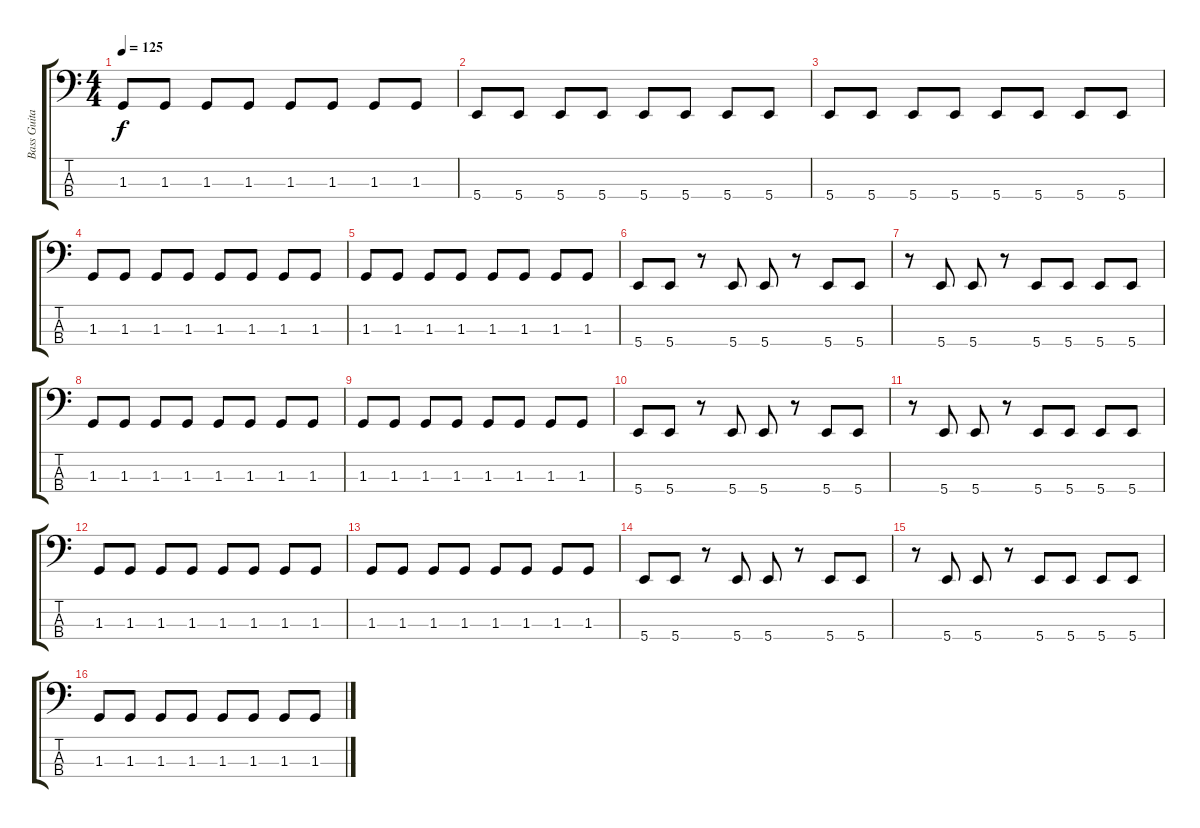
\track ("Bass Guitar" "Bass Guita") {instrument electricbassfinger}
\staff {score tabs}
\tuning (Gb2 B1 Gb1 B0) {hide}
\ts (4 4)
\tempo 125
\clef f4
\ks c
1.3.8{dy f} 1.3.8 1.3.8 1.3.8 1.3.8 1.3.8 1.3.8 1.3.8 |
5.4.8 5.4.8 5.4.8 5.4.8 5.4.8 5.4.8 5.4.8 5.4.8 |
5.4.8 5.4.8 5.4.8 5.4.8 5.4.8 5.4.8 5.4.8 5.4.8 |
1.3.8 1.3.8 1.3.8 1.3.8 1.3.8 1.3.8 1.3.8 1.3.8 |
1.3.8 1.3.8 1.3.8 1.3.8 1.3.8 1.3.8 1.3.8 1.3.8 |
5.4.8 5.4.8 r.8 5.4.8 5.4.8 r.8 5.4.8 5.4.8 |
r.8 5.4.8 5.4.8 r.8 5.4.8 5.4.8 5.4.8 5.4.8 |
1.3.8 1.3.8 1.3.8 1.3.8 1.3.8 1.3.8 1.3.8 1.3.8 |
1.3.8 1.3.8 1.3.8 1.3.8 1.3.8 1.3.8 1.3.8 1.3.8 |
5.4.8 5.4.8 r.8 5.4.8 5.4.8 r.8 5.4.8 5.4.8 |
r.8 5.4.8 5.4.8 r.8 5.4.8 5.4.8 5.4.8 5.4.8 |
1.3.8 1.3.8 1.3.8 1.3.8 1.3.8 1.3.8 1.3.8 1.3.8 |
1.3.8 1.3.8 1.3.8 1.3.8 1.3.8 1.3.8 1.3.8 1.3.8 |
5.4.8 5.4.8 r.8 5.4.8 5.4.8 r.8 5.4.8 5.4.8 |
r.8 5.4.8 5.4.8 r.8 5.4.8 5.4.8 5.4.8 5.4.8 |
1.3.8 1.3.8 1.3.8 1.3.8 1.3.8 1.3.8 1.3.8 1.3.8
